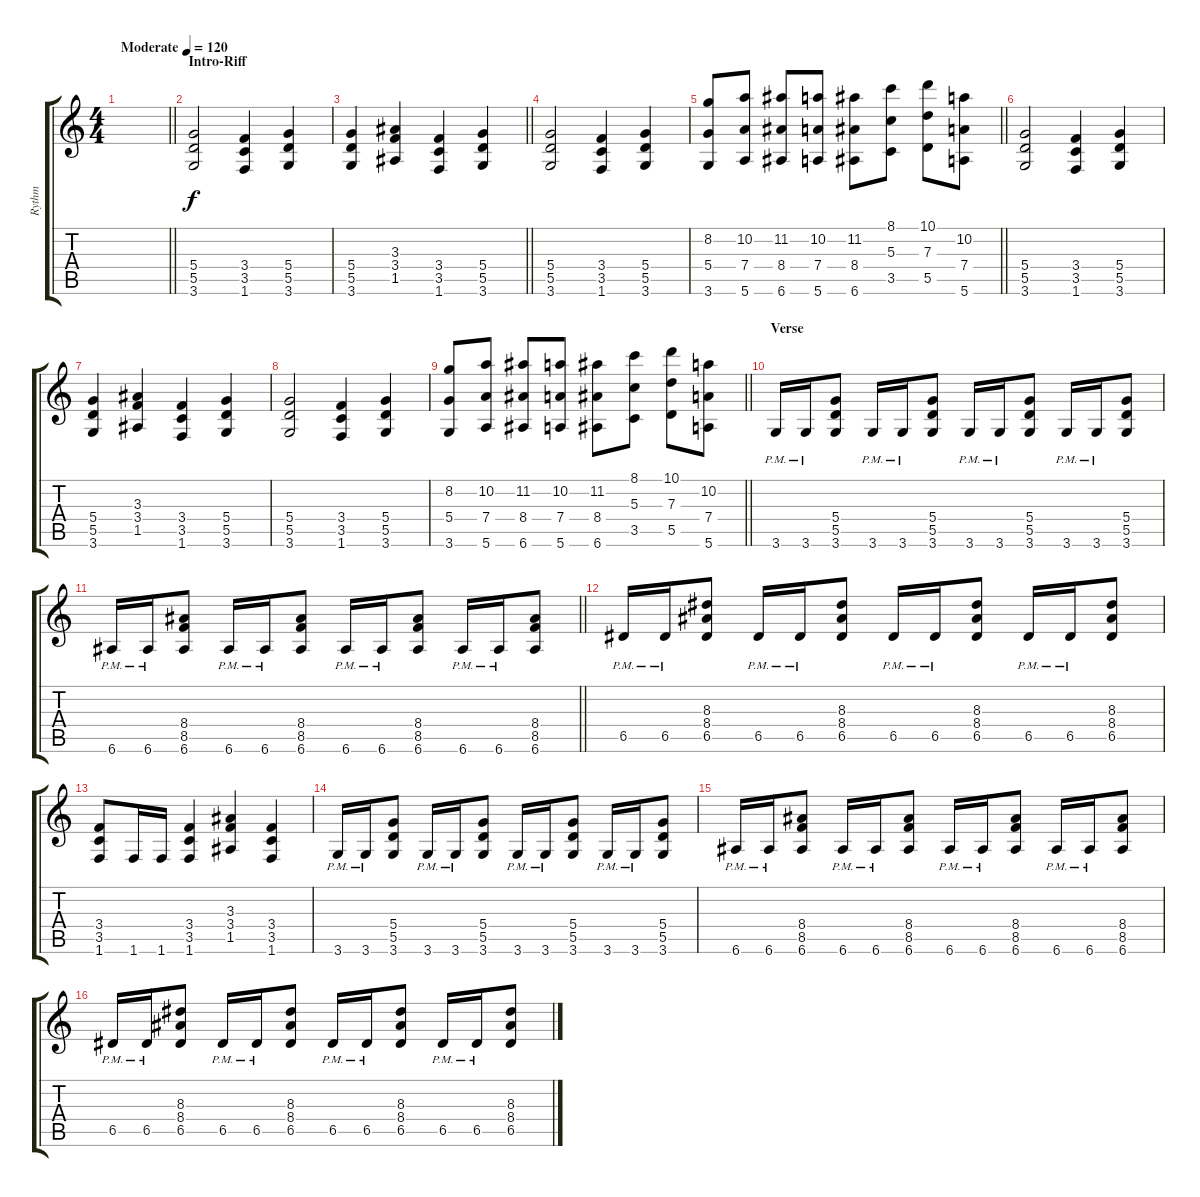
\track ("Rythm" "Rythm") {instrument distortionguitar}
\staff {score tabs}
\tuning (E4 B3 G3 D3 A2 E2) {hide}
\ts (4 4)
\tempo (120 "Moderate")
\clef g2
\barLineRight lightlight
\ks c
|
\section ("" "Intro-Riff")
(5.4 5.5 3.6).2 (3.4 3.5 1.6).4 (5.4 5.5 3.6).4 |
\barLineRight lightlight
(5.4 5.5 3.6).4 (3.3 3.4 1.5).4 (3.4 3.5 1.6).4 (5.4 5.5 3.6).4 |
(5.4 5.5 3.6).2 (3.4 3.5 1.6).4 (5.4 5.5 3.6).4 |
\barLineRight lightlight
(8.2 5.4 3.6).8 (10.2 7.4 5.6).8 (11.2 8.4 6.6).8 (10.2 7.4 5.6).8 (11.2 8.4 6.6).8 (8.1 5.3 3.5).8 (10.1 7.3 5.5).8 (10.2 7.4 5.6).8 |
(5.4 5.5 3.6).2 (3.4 3.5 1.6).4 (5.4 5.5 3.6).4 |
(5.4 5.5 3.6).4 (3.3 3.4 1.5).4 (3.4 3.5 1.6).4 (5.4 5.5 3.6).4 |
(5.4 5.5 3.6).2 (3.4 3.5 1.6).4 (5.4 5.5 3.6).4 |
\barLineRight lightlight
(8.2 5.4 3.6).8 (10.2 7.4 5.6).8 (11.2 8.4 6.6).8 (10.2 7.4 5.6).8 (11.2 8.4 6.6).8 (8.1 5.3 3.5).8 (10.1 7.3 5.5).8 (10.2 7.4 5.6).8 |
\section ("" "Verse")
3.6{pm}.16 3.6{pm}.16 (5.4 5.5 3.6).8 3.6{pm}.16 3.6{pm}.16 (5.4 5.5 3.6).8 3.6{pm}.16 3.6{pm}.16 (5.4 5.5 3.6).8 3.6{pm}.16 3.6{pm}.16 (5.4 5.5 3.6).8 |
\barLineRight lightlight
6.6{pm}.16 6.6{pm}.16 (8.4 8.5 6.6).8 6.6{pm}.16 6.6{pm}.16 (8.4 8.5 6.6).8 6.6{pm}.16 6.6{pm}.16 (8.4 8.5 6.6).8 6.6{pm}.16 6.6{pm}.16 (8.4 8.5 6.6).8 |
6.5{pm}.16 6.5{pm}.16 (8.3 8.4 6.5).8 6.5{pm}.16 6.5{pm}.16 (8.3 8.4 6.5).8 6.5{pm}.16 6.5{pm}.16 (8.3 8.4 6.5).8 6.5{pm}.16 6.5{pm}.16 (8.3 8.4 6.5).8 |
(3.4 3.5 1.6).8 1.6.16 1.6.16 (3.4 3.5 1.6).4 (3.3 3.4 1.5).4 (3.4 3.5 1.6).4 |
3.6{pm}.16 3.6{pm}.16 (5.4 5.5 3.6).8 3.6{pm}.16 3.6{pm}.16 (5.4 5.5 3.6).8 3.6{pm}.16 3.6{pm}.16 (5.4 5.5 3.6).8 3.6{pm}.16 3.6{pm}.16 (5.4 5.5 3.6).8 |
6.6{pm}.16 6.6{pm}.16 (8.4 8.5 6.6).8 6.6{pm}.16 6.6{pm}.16 (8.4 8.5 6.6).8 6.6{pm}.16 6.6{pm}.16 (8.4 8.5 6.6).8 6.6{pm}.16 6.6{pm}.16 (8.4 8.5 6.6).8 |
6.5{pm}.16 6.5{pm}.16 (8.3 8.4 6.5).8 6.5{pm}.16 6.5{pm}.16 (8.3 8.4 6.5).8 6.5{pm}.16 6.5{pm}.16 (8.3 8.4 6.5).8 6.5{pm}.16 6.5{pm}.16 (8.3 8.4 6.5).8
